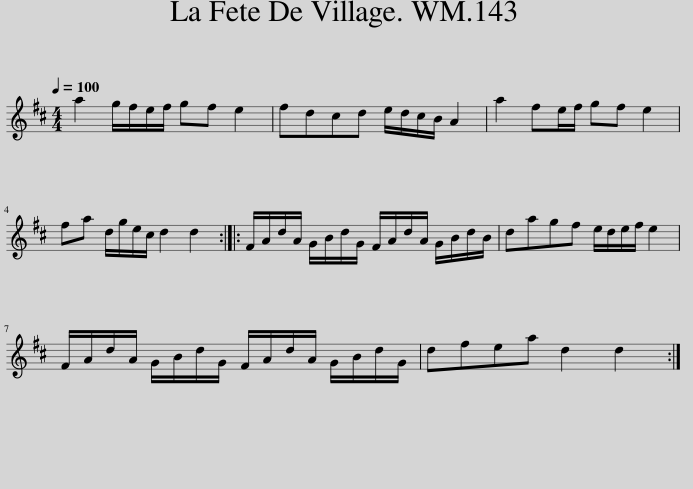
X:1
L:1/8
Q:1/4=100
M:4/4
I:linebreak $
K:D
V:1 treble
V:1
 a2 g/f/e/f/ gf e2 | fdcd e/d/c/B/ A2 | a2 fe/f/ gf e2 |$ fa d/g/e/c/ d2 d2 :: F/A/d/A/ G/B/d/G/ F/A/d/A/ G/B/d/B/ | %5
 dagf e/d/e/f/ e2 |$ F/A/d/A/ G/B/d/G/ F/A/d/A/ G/B/d/G/ | dfea d2 d2 :| %8
